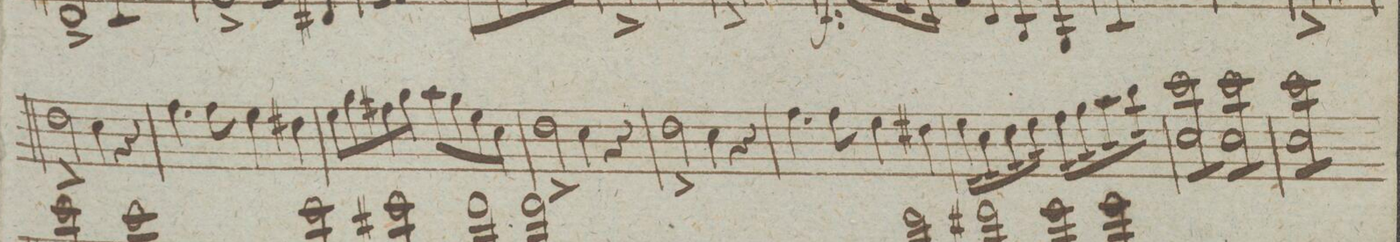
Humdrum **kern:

**kern	**dynam
*I"Violino Imo	*
*clefG2	*
*k[]	*
*met(c|)	*
*M2/2	*
2dd^<\	.
4cc\	.
4r	.
=15	=15
4.ff\	.
8ff\	.
4ee\	.
4dd#X\	.
=16	=16
8ee\L	.
8gg\	.
8ff#X\	.
8gg\J	.
8aa\L	.
8gg\	.
8ee\	.
8cc\J	.
=17	=17
2dd^<\	.
4cc\	.
4r	.
=18	=18
2dd^<\	.
4cc\	.
4r	.
=19	=19
4.ff\	.
8ff\	.
4ee\	.
4dd#X\	.
=20	=20
*tremolo	*
16ee\LL	.
16ee\	.
16cc\	.
16cc\	.
16dd\	.
16dd\	.
16ee\	.
16ee\JJ	.
16ff\LL	.
16ff\	.
16gg\	.
16gg\	.
16aa\	.
16aa\	.
16bb\	.
16bb\JJ	.
=21	=21
8ccc\ 8cc\L	.
8ccc\ 8cc\	.
8ccc\ 8cc\	.
8ccc\ 8cc\J	.
8ccc\ 8cc\L	.
8ccc\ 8cc\	.
8ccc\ 8cc\	.
8ccc\ 8cc\J	.
=22	=22
8ccc\ 8cc\L	.
8ccc\ 8cc\	.
8ccc\ 8cc\	.
8ccc\ 8cc\J	.
*-	*-
